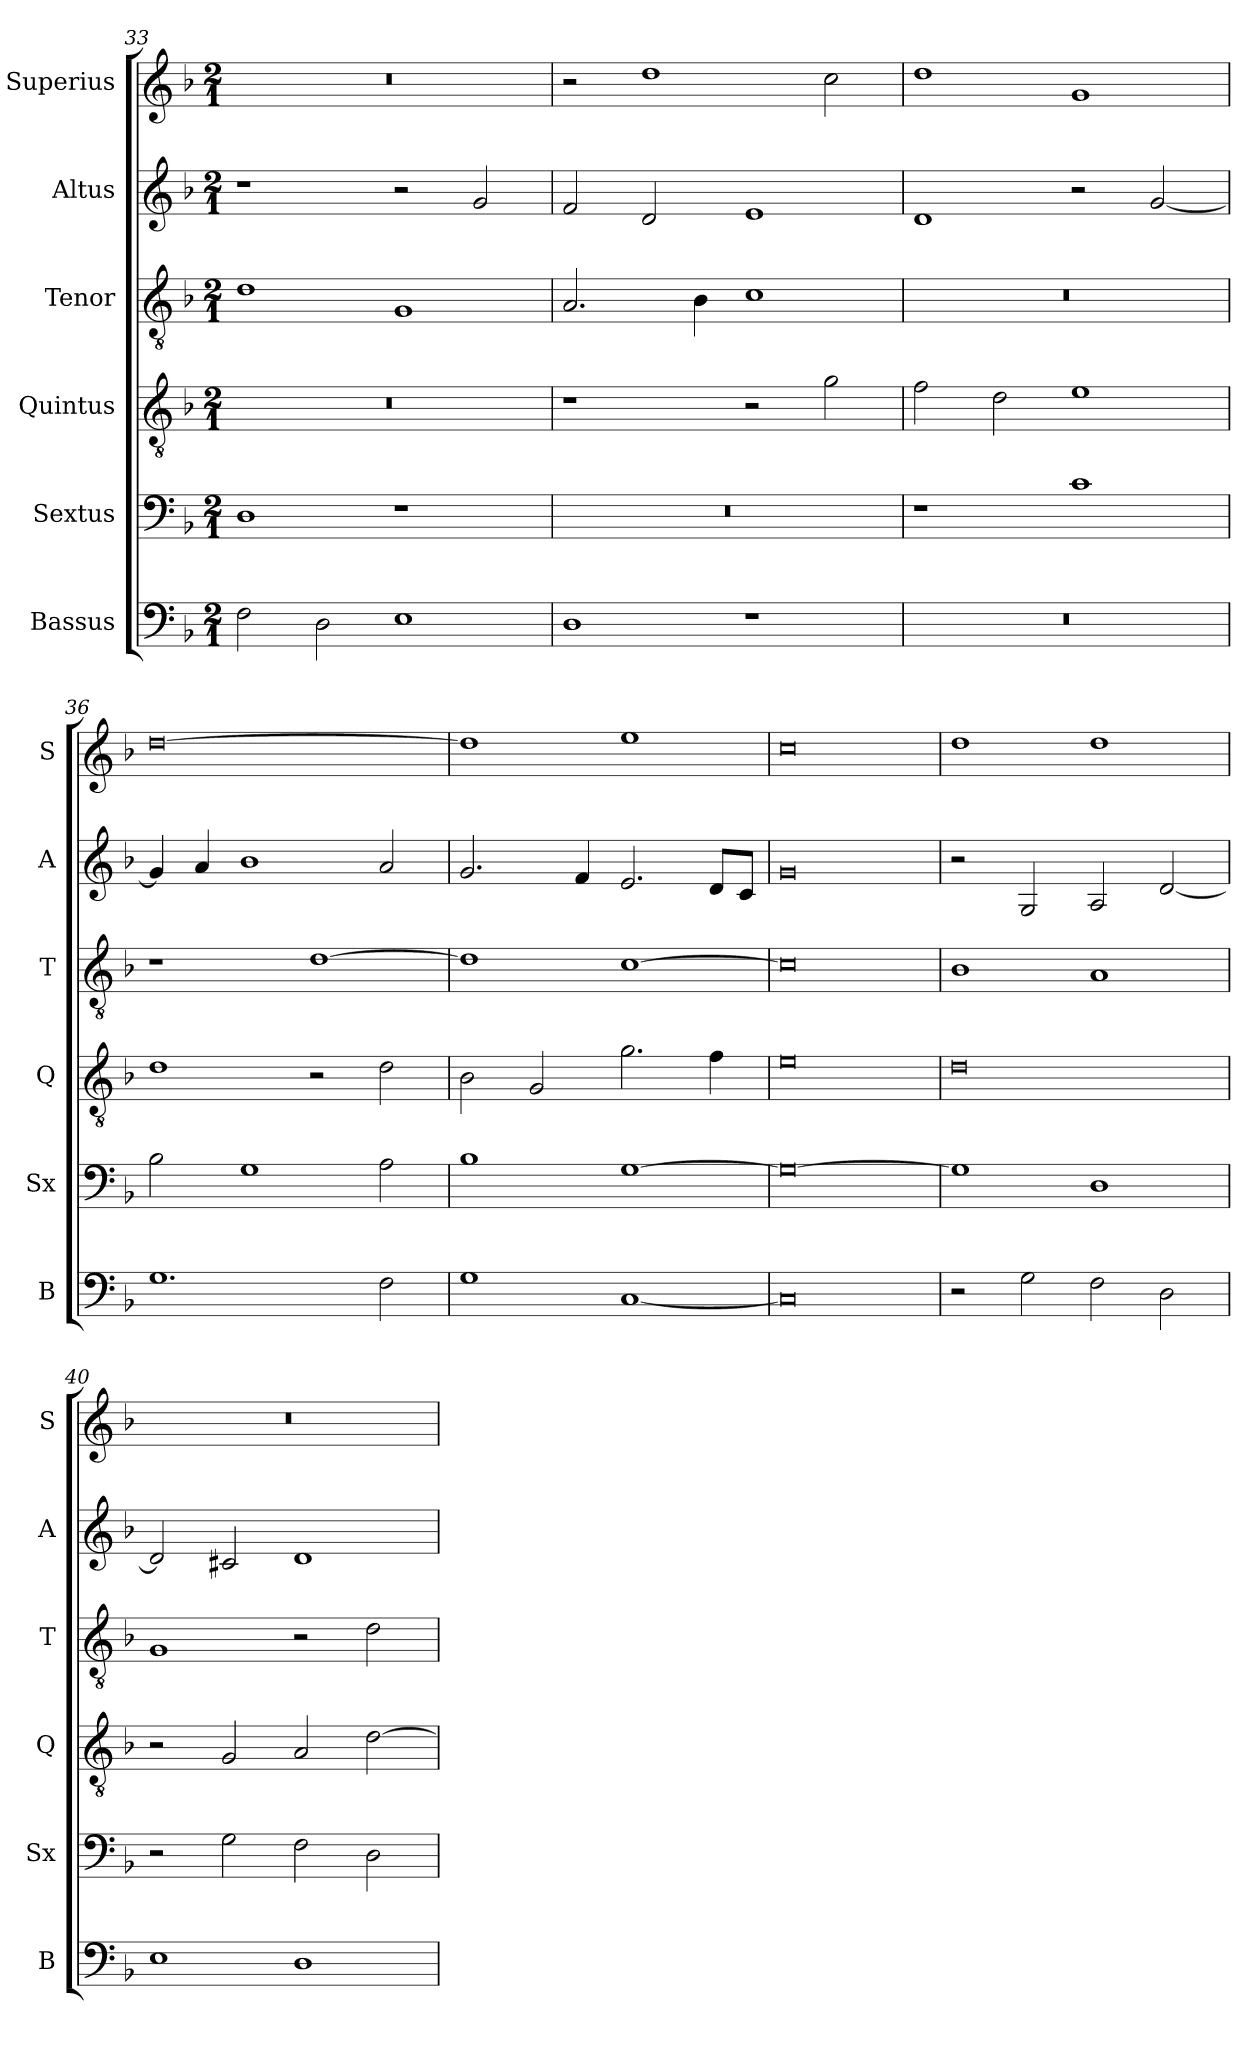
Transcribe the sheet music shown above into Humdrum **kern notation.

**kern	**kern	**kern	**kern	**kern	**kern
*part6	*part5	*part4	*part3	*part2	*part1
*staff6	*staff5	*staff4	*staff3	*staff2	*staff1
*I"Bassus	*I"Sextus	*I"Quintus	*I"Tenor	*I"Altus	*I"Superius
*I'B	*I'Sx	*I'Q	*I'T	*I'A	*I'S
*clefF4	*clefF4	*clefGv2	*clefGv2	*clefG2	*clefG2
*k[b-]	*k[b-]	*k[b-]	*k[b-]	*k[b-]	*k[b-]
*M2/1	*M2/1	*M2/1	*M2/1	*M2/1	*M2/1
=33	=33	=33	=33	=33	=33
2F\	1D	0r	1d	1r	0r
2D\	.	.	.	.	.
1E	1r	.	1G	2r	.
.	.	.	.	2g/	.
=34	=34	=34	=34	=34	=34
1D	0r	1r	2.A/	2f/	2r
.	.	.	.	2d/	1dd
.	.	.	4B-\	.	.
1r	.	2r	1c	1e	.
.	.	2g\	.	.	2cc\
=35	=35	=35	=35	=35	=35
0r	1r	2f\	0r	1d	1dd
.	.	2d\	.	.	.
.	1c	1e	.	2r	1g
.	.	.	.	[2g/	.
=36	=36	=36	=36	=36	=36
1.G	2B-\	1d	1r	4g/]	[0dd
.	.	.	.	4a/	.
.	1G	.	.	1b-	.
.	.	2r	[1d	.	.
2F\	2A\	2d\	.	2a/	.
=37	=37	=37	=37	=37	=37
1G	1B-	2B-\	1d]	2.g/	1dd]
.	.	2G/	.	.	.
.	.	.	.	4f/	.
[1C	[1G	2.g\	[1c	2.e/	1ee
.	.	4f\	.	8d/L	.
.	.	.	.	8c/J	.
=38	=38	=38	=38	=38	=38
0C]	0G_	0e	0c]	0g	0cc
=39	=39	=39	=39	=39	=39
2r	1G]	0d	1B-	2r	1dd
2G\	.	.	.	2G/	.
2F\	1D	.	1A	2A/	1dd
2D\	.	.	.	[2d/	.
=40	=40	=40	=40	=40	=40
1E	2r	2r	1G	2d/]	0r
.	2G\	2G/	.	2c#X/	.
1D	2F\	2A/	2r	1d	.
.	2D\	[2d\	2d\	.	.
=	=	=	=	=	=
*-	*-	*-	*-	*-	*-
